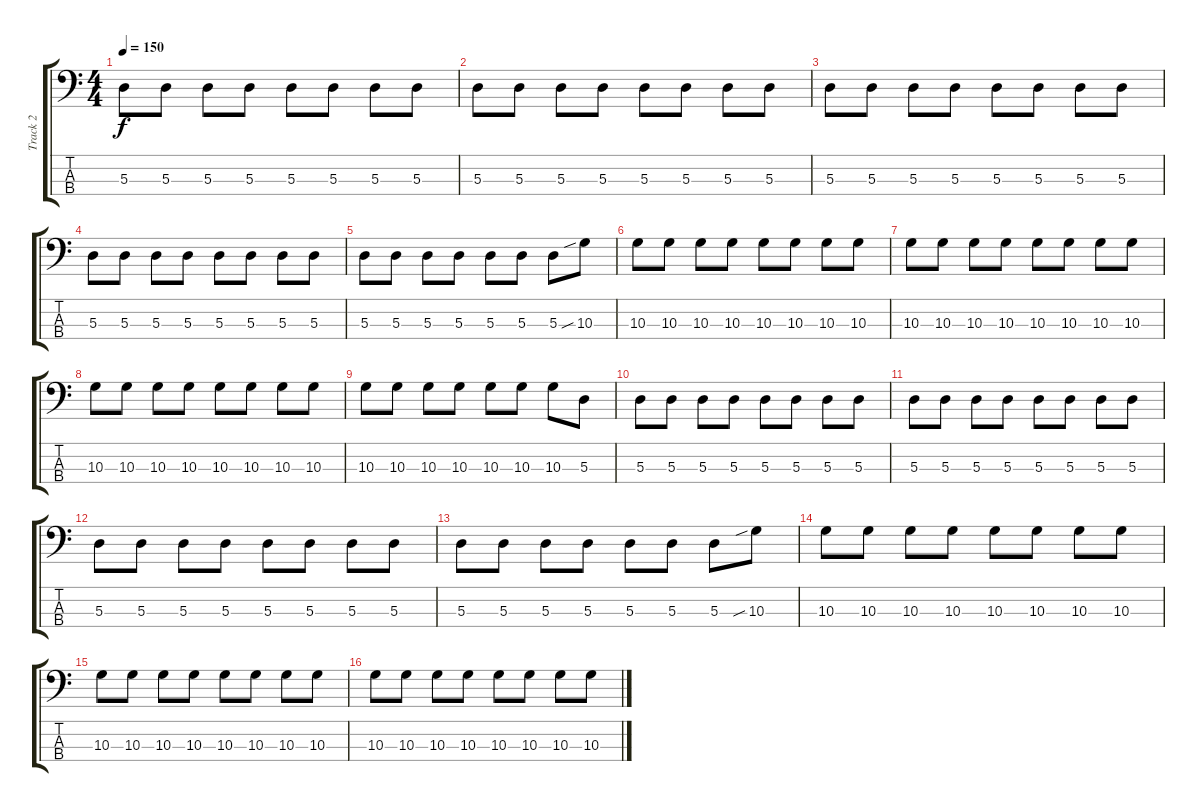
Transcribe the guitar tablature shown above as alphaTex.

\track ("Track 2" "Track 2") {instrument electricbasspick}
\staff {score tabs}
\tuning (G2 D2 A1 E1) {hide}
\ts (4 4)
\tempo 150
\clef f4
\ks c
5.3.8{dy f} 5.3.8 5.3.8 5.3.8 5.3.8 5.3.8 5.3.8 5.3.8 |
5.3.8 5.3.8 5.3.8 5.3.8 5.3.8 5.3.8 5.3.8 5.3.8 |
5.3.8 5.3.8 5.3.8 5.3.8 5.3.8 5.3.8 5.3.8 5.3.8 |
5.3.8 5.3.8 5.3.8 5.3.8 5.3.8 5.3.8 5.3.8 5.3.8 |
5.3.8 5.3.8 5.3.8 5.3.8 5.3.8 5.3.8 5.3.8 10.3{sib}.8 |
10.3.8 10.3.8 10.3.8 10.3.8 10.3.8 10.3.8 10.3.8 10.3.8 |
10.3.8 10.3.8 10.3.8 10.3.8 10.3.8 10.3.8 10.3.8 10.3.8 |
10.3.8 10.3.8 10.3.8 10.3.8 10.3.8 10.3.8 10.3.8 10.3.8 |
10.3.8 10.3.8 10.3.8 10.3.8 10.3.8 10.3.8 10.3.8 5.3.8 |
5.3.8 5.3.8 5.3.8 5.3.8 5.3.8 5.3.8 5.3.8 5.3.8 |
5.3.8 5.3.8 5.3.8 5.3.8 5.3.8 5.3.8 5.3.8 5.3.8 |
5.3.8 5.3.8 5.3.8 5.3.8 5.3.8 5.3.8 5.3.8 5.3.8 |
5.3.8 5.3.8 5.3.8 5.3.8 5.3.8 5.3.8 5.3.8 10.3{sib}.8 |
10.3.8 10.3.8 10.3.8 10.3.8 10.3.8 10.3.8 10.3.8 10.3.8 |
10.3.8 10.3.8 10.3.8 10.3.8 10.3.8 10.3.8 10.3.8 10.3.8 |
10.3.8 10.3.8 10.3.8 10.3.8 10.3.8 10.3.8 10.3.8 10.3.8
